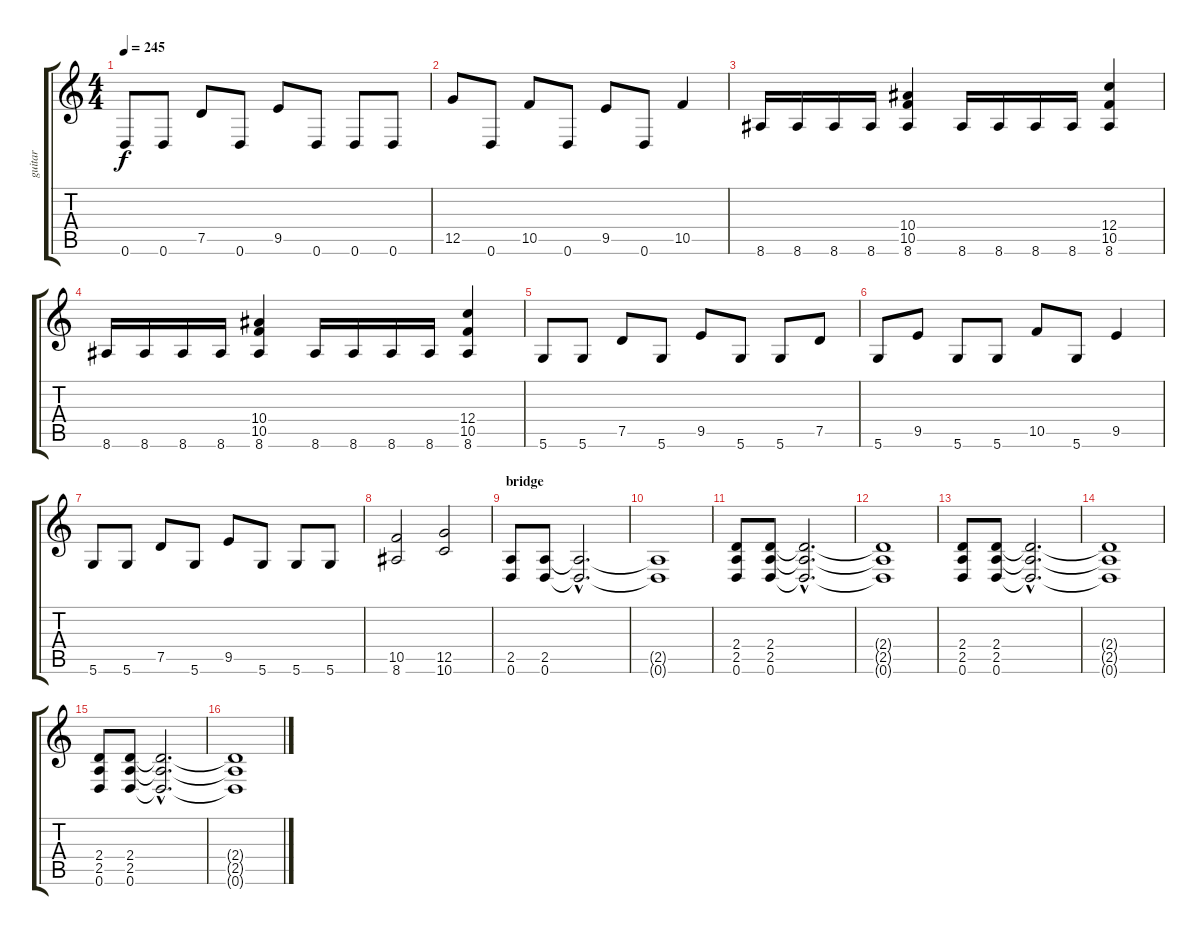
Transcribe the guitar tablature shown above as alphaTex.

\track ("guitar" "guitar") {instrument distortionguitar}
\staff {score tabs}
\tuning (D4 A3 F3 C3 G2 D2) {hide}
\ts (4 4)
\tempo 245
\clef g2
\ks c
0.6.8{dy f} 0.6.8 7.5.8 0.6.8 9.5.8 0.6.8 0.6.8 0.6.8 |
12.5.8 0.6.8 10.5.8 0.6.8 9.5.8 0.6.8 10.5.4 |
8.6.16 8.6.16 8.6.16 8.6.16 (10.4 10.5 8.6).4 8.6.16 8.6.16 8.6.16 8.6.16 (12.4 10.5 8.6).4 |
8.6.16 8.6.16 8.6.16 8.6.16 (10.4 10.5 8.6).4 8.6.16 8.6.16 8.6.16 8.6.16 (12.4 10.5 8.6).4 |
5.6.8 5.6.8 7.5.8 5.6.8 9.5.8 5.6.8 5.6.8 7.5.8 |
5.6.8 9.5.8 5.6.8 5.6.8 10.5.8 5.6.8 9.5.4 |
5.6.8 5.6.8 7.5.8 5.6.8 9.5.8 5.6.8 5.6.8 5.6.8 |
(10.5 8.6).2 (12.5 10.6).2 |
\section ("" "bridge")
(2.5 0.6).8 (2.5 0.6).8 (2.5{hac t} 0.6{hac t}).2{d} |
(2.5{t} 0.6{t}).1 |
(2.4 2.5 0.6).8 (2.4 2.5 0.6).8 (2.4{hac t} 2.5{hac t} 0.6{hac t}).2{d} |
(2.4{t} 2.5{t} 0.6{t}).1 |
(2.4 2.5 0.6).8 (2.4 2.5 0.6).8 (2.4{hac t} 2.5{hac t} 0.6{hac t}).2{d} |
(2.4{t} 2.5{t} 0.6{t}).1 |
(2.4 2.5 0.6).8 (2.4 2.5 0.6).8 (2.4{hac t} 2.5{hac t} 0.6{hac t}).2{d} |
(2.4{t} 2.5{t} 0.6{t}).1
